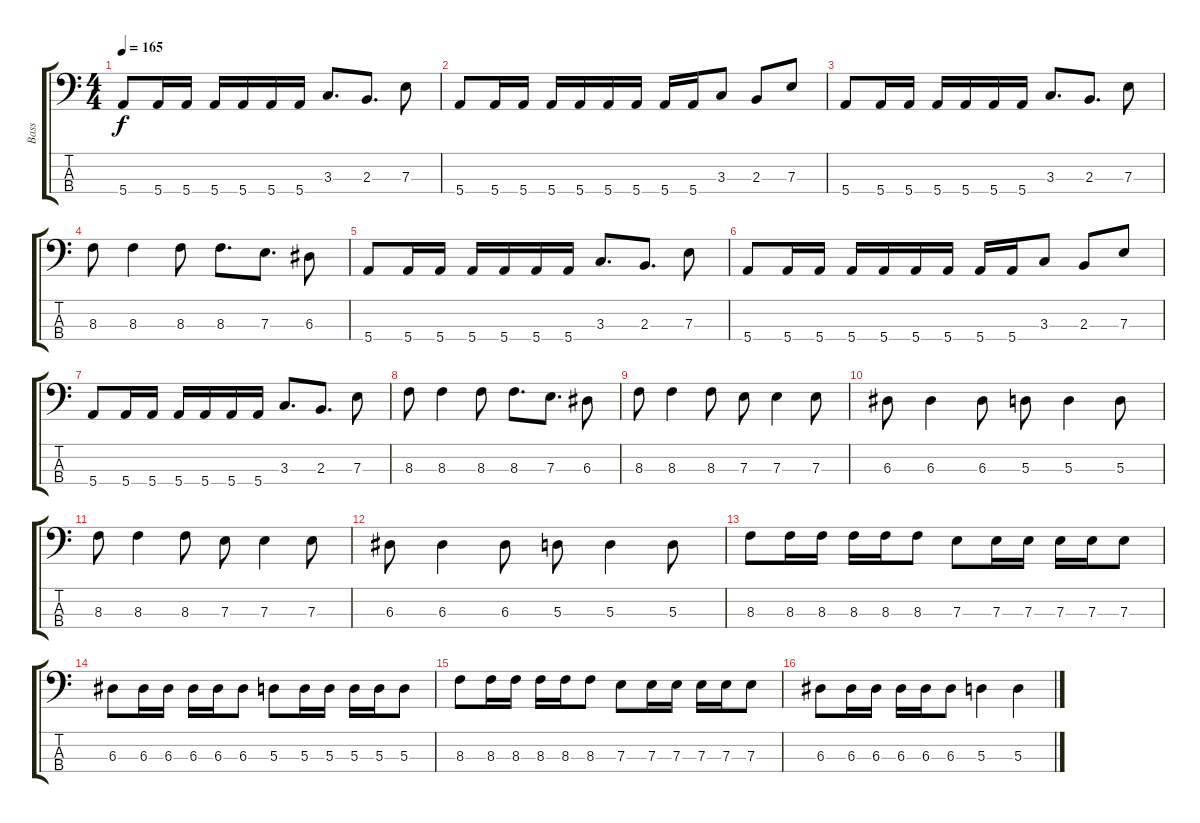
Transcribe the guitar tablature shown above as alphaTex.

\track ("Bass" "Bass") {instrument electricbasspick}
\staff {score tabs}
\tuning (G2 D2 A1 E1) {hide}
\ts (4 4)
\tempo 165
\clef f4
\ks c
5.4.8{dy f} 5.4.16 5.4.16 5.4.16 5.4.16 5.4.16 5.4.16 3.3.8{d} 2.3.8{d} 7.3.8 |
5.4.8 5.4.16 5.4.16 5.4.16 5.4.16 5.4.16 5.4.16 5.4.16 5.4.16 3.3.8 2.3.8 7.3.8 |
5.4.8 5.4.16 5.4.16 5.4.16 5.4.16 5.4.16 5.4.16 3.3.8{d} 2.3.8{d} 7.3.8 |
8.3.8 8.3.4 8.3.8 8.3.8{d} 7.3.8{d} 6.3.8 |
5.4.8 5.4.16 5.4.16 5.4.16 5.4.16 5.4.16 5.4.16 3.3.8{d} 2.3.8{d} 7.3.8 |
5.4.8 5.4.16 5.4.16 5.4.16 5.4.16 5.4.16 5.4.16 5.4.16 5.4.16 3.3.8 2.3.8 7.3.8 |
5.4.8 5.4.16 5.4.16 5.4.16 5.4.16 5.4.16 5.4.16 3.3.8{d} 2.3.8{d} 7.3.8 |
8.3.8 8.3.4 8.3.8 8.3.8{d} 7.3.8{d} 6.3.8 |
8.3.8 8.3.4 8.3.8 7.3.8 7.3.4 7.3.8 |
6.3.8 6.3.4 6.3.8 5.3.8 5.3.4 5.3.8 |
8.3.8 8.3.4 8.3.8 7.3.8 7.3.4 7.3.8 |
6.3.8 6.3.4 6.3.8 5.3.8 5.3.4 5.3.8 |
8.3.8 8.3.16 8.3.16 8.3.16 8.3.16 8.3.8 7.3.8 7.3.16 7.3.16 7.3.16 7.3.16 7.3.8 |
6.3.8 6.3.16 6.3.16 6.3.16 6.3.16 6.3.8 5.3.8 5.3.16 5.3.16 5.3.16 5.3.16 5.3.8 |
8.3.8 8.3.16 8.3.16 8.3.16 8.3.16 8.3.8 7.3.8 7.3.16 7.3.16 7.3.16 7.3.16 7.3.8 |
6.3.8 6.3.16 6.3.16 6.3.16 6.3.16 6.3.8 5.3.4 5.3.4
